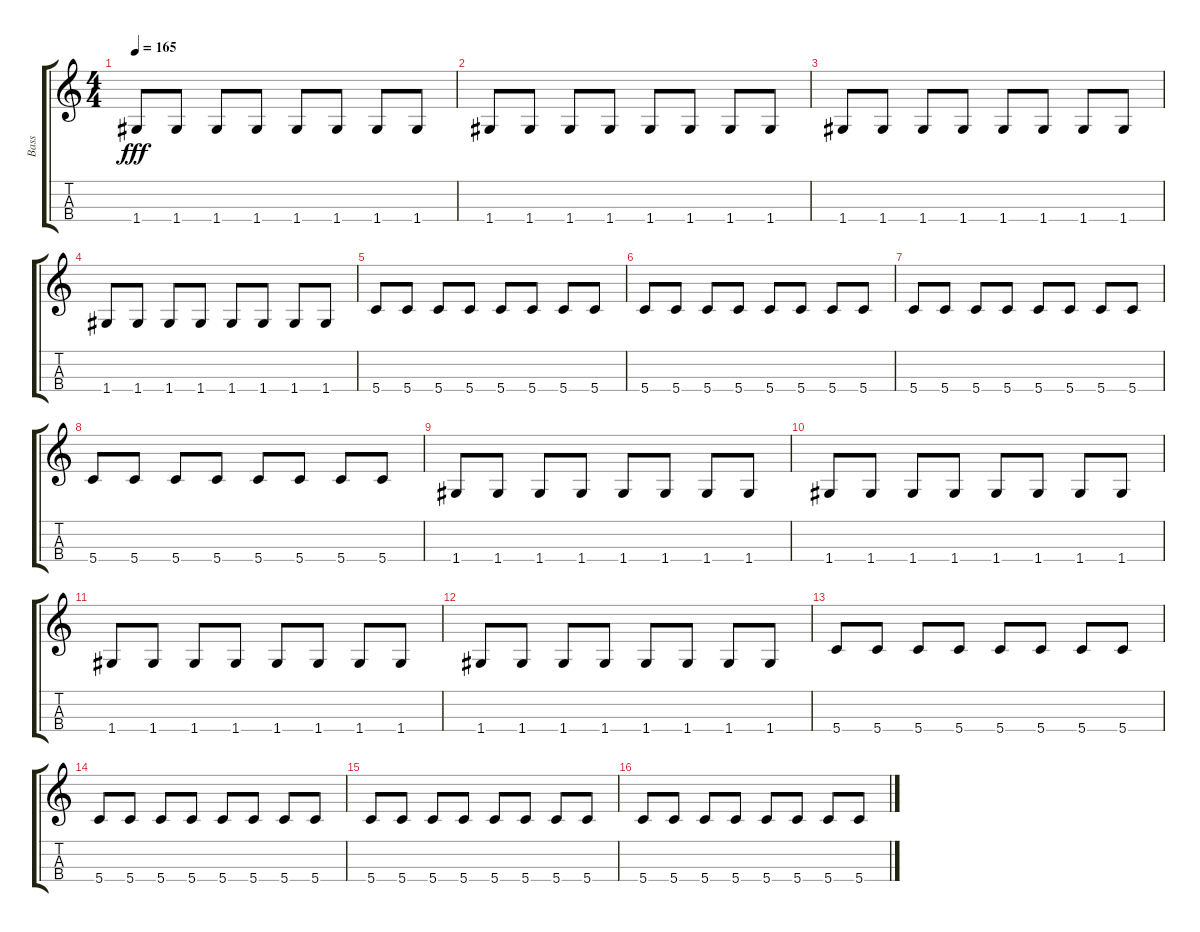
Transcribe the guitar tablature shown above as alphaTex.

\track ("Bass" "Bass") {instrument electricbassfinger}
\staff {score tabs}
\tuning (A2 E2 C2 G2) {hide}
\ts (4 4)
\tempo 165
\clef g2
\ks c
1.4.8{dy fff} 1.4.8 1.4.8 1.4.8 1.4.8 1.4.8 1.4.8 1.4.8 |
1.4.8 1.4.8 1.4.8 1.4.8 1.4.8 1.4.8 1.4.8 1.4.8 |
1.4.8 1.4.8 1.4.8 1.4.8 1.4.8 1.4.8 1.4.8 1.4.8 |
1.4.8 1.4.8 1.4.8 1.4.8 1.4.8 1.4.8 1.4.8 1.4.8 |
5.4.8 5.4.8 5.4.8 5.4.8 5.4.8 5.4.8 5.4.8 5.4.8 |
5.4.8 5.4.8 5.4.8 5.4.8 5.4.8 5.4.8 5.4.8 5.4.8 |
5.4.8 5.4.8 5.4.8 5.4.8 5.4.8 5.4.8 5.4.8 5.4.8 |
5.4.8 5.4.8 5.4.8 5.4.8 5.4.8 5.4.8 5.4.8 5.4.8 |
1.4.8 1.4.8 1.4.8 1.4.8 1.4.8 1.4.8 1.4.8 1.4.8 |
1.4.8 1.4.8 1.4.8 1.4.8 1.4.8 1.4.8 1.4.8 1.4.8 |
1.4.8 1.4.8 1.4.8 1.4.8 1.4.8 1.4.8 1.4.8 1.4.8 |
1.4.8 1.4.8 1.4.8 1.4.8 1.4.8 1.4.8 1.4.8 1.4.8 |
5.4.8 5.4.8 5.4.8 5.4.8 5.4.8 5.4.8 5.4.8 5.4.8 |
5.4.8 5.4.8 5.4.8 5.4.8 5.4.8 5.4.8 5.4.8 5.4.8 |
5.4.8 5.4.8 5.4.8 5.4.8 5.4.8 5.4.8 5.4.8 5.4.8 |
5.4.8 5.4.8 5.4.8 5.4.8 5.4.8 5.4.8 5.4.8 5.4.8
